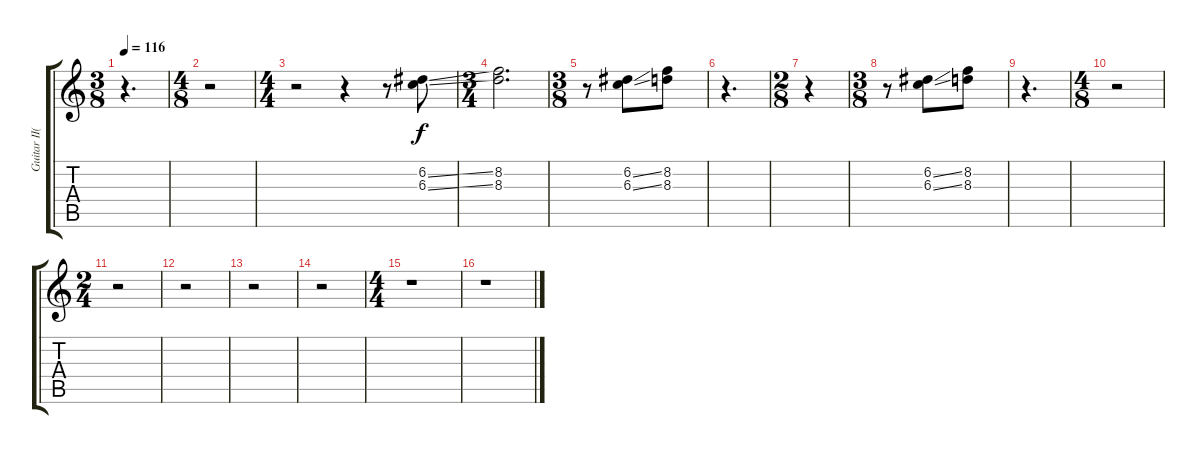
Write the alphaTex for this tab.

\track ("Guitar II(D-A-D-F#-A-D)(Electric+Slide)" "Guitar II(") {instrument electricguitarclean}
\staff {score tabs}
\tuning (D4 A3 Gb3 D3 A2 D2) {hide}
\ts (3 8)
\tempo 116
\clef g2
\ks c
r.4{d dy f} |
\ts (4 8)
r.2 |
\ts (4 4)
r.2 r.4 r.8 (6.2{ss} 6.3{ss}).8 |
\ts (3 4)
(8.2 8.3).2{d} |
\ts (3 8)
r.8 (6.2{ss} 6.3{ss}).8 (8.2 8.3).8 |
r.4{d} |
\ts (2 8)
r.4 |
\ts (3 8)
r.8 (6.2{ss} 6.3{ss}).8 (8.2 8.3).8 |
r.4{d} |
\ts (4 8)
r.2 |
\ts (2 4)
r.2 |
r.2 |
r.2 |
r.2 |
\ts (4 4)
r.1 |
r.1
